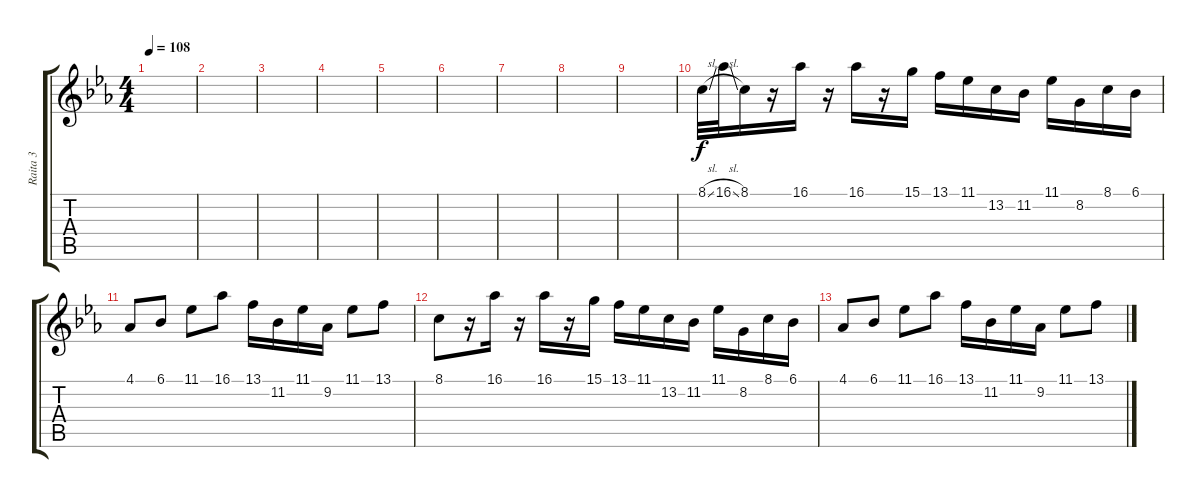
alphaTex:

\track ("Raita 3" "Raita 3") {instrument lead3calliope}
\staff {score tabs}
\tuning (E4 B3 G3 D3 A2 E2) {hide}
\ts (4 4)
\tempo 108
\clef g2
\ks cminor
|
|
|
|
|
|
|
|
|
8.1{sl}.32 16.1{sl}.32 8.1.16 r.16 16.1.16 r.16 16.1.16 r.16 15.1.16 13.1.16 11.1.16 13.2.16 11.2.16 11.1.16 8.2.16 8.1.16 6.1.16 |
4.1.8 6.1.8 11.1.8 16.1.8 13.1.16 11.2.16 11.1.16 9.2.16 11.1.8 13.1.8 |
8.1.8 r.16 16.1.16 r.16 16.1.16 r.16 15.1.16 13.1.16 11.1.16 13.2.16 11.2.16 11.1.16 8.2.16 8.1.16 6.1.16 |
4.1.8 6.1.8 11.1.8 16.1.8 13.1.16 11.2.16 11.1.16 9.2.16 11.1.8 13.1.8
